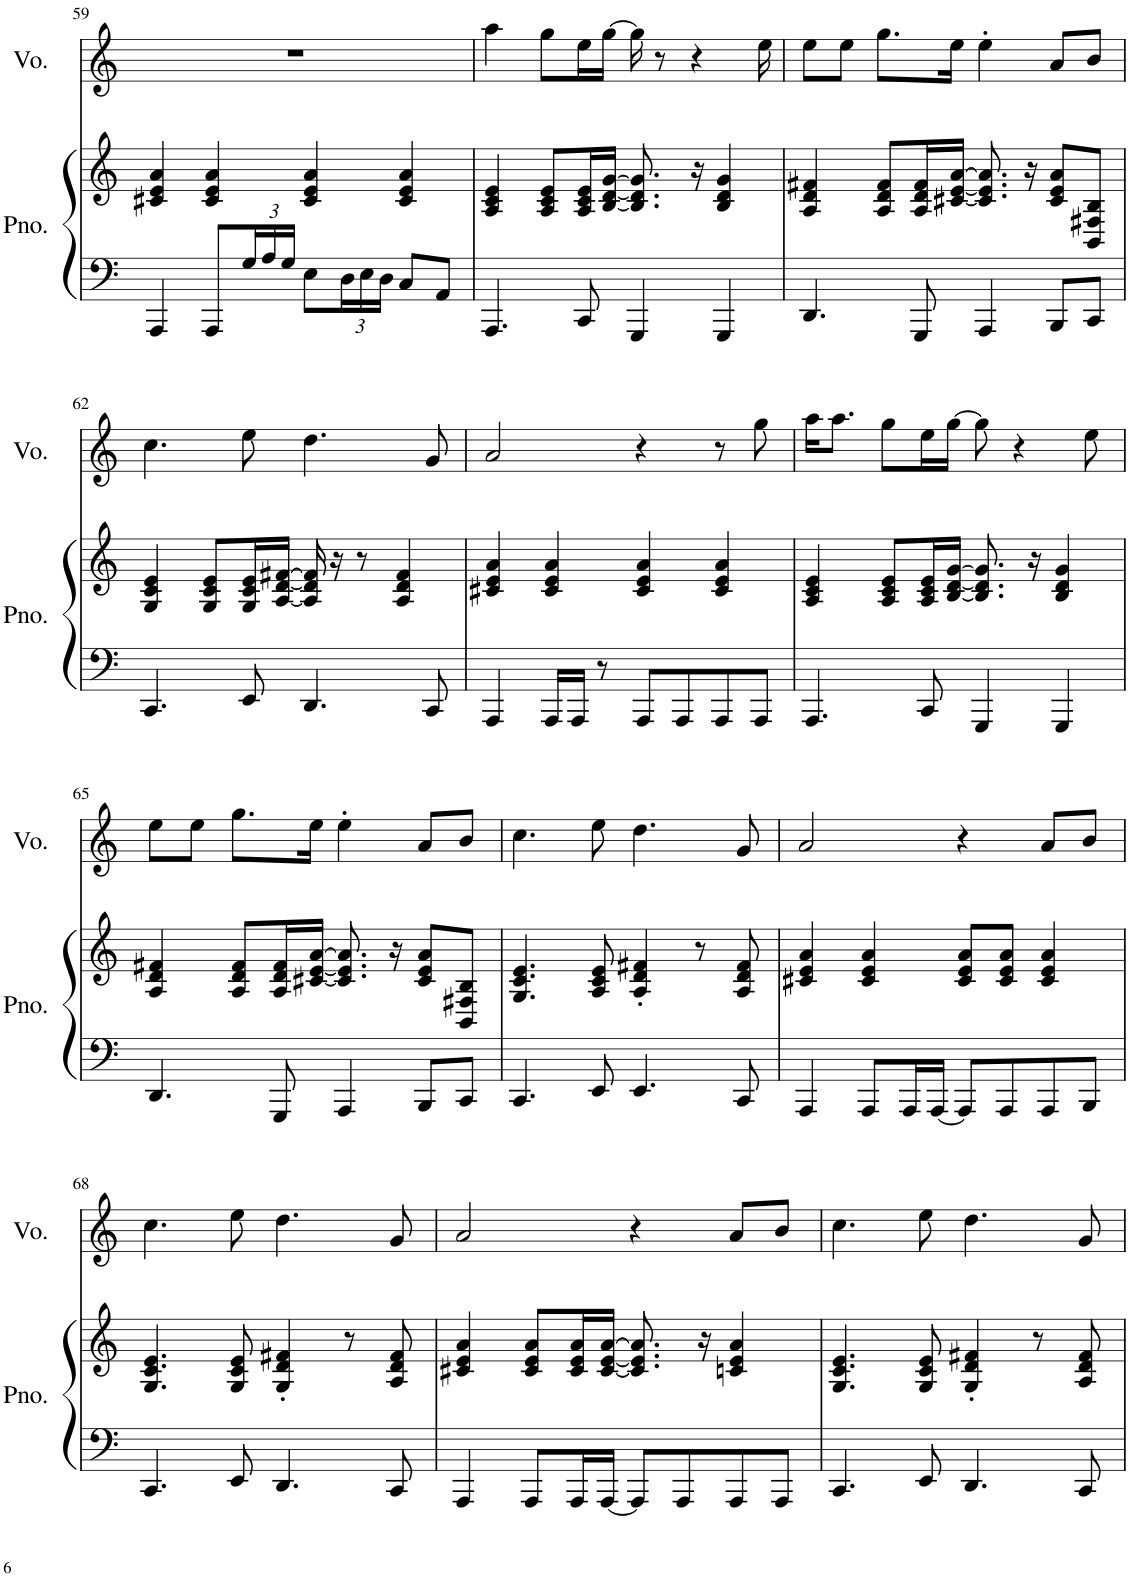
**kern	**kern	**kern
*part2	*part2	*part1
*staff3	*staff2	*staff1
*I"Piano	*	*I"Voice
*I'Pno.	*	*I'Vo.
!!LO:PB:g=z
*clefF4	*clefG2	*clefG2
*k[]	*k[]	*k[]
*M4/4	*M4/4	*M4/4
=59	=59	=59
4AAA/	4c#X/ 4e/ 4a/	1r
8AAA/L	4c#/ 4e/ 4a/	.
*Xbrackettup	*	*
24G/L	.	.
24A/	.	.
24G/JJ	.	.
8E\L	4c#/ 4e/ 4a/	.
24D\L	.	.
24E\	.	.
24D\JJ	.	.
8C/L	4c#/ 4e/ 4a/	.
8AA/J	.	.
=60	=60	=60
4.AAA/	4A/ 4c/ 4e/	4aa\
.	8A/ 8c/ 8e/L	8gg\L
8CC/	16A/ 16c/ 16e/L	16ee\L
.	[16B/ [16d/ [16g/JJ	[16gg\JJ
4GGG/	8.B/] 8.d/] 8.g/]	16gg\]
.	.	8r
.	16r	4r
4GGG/	4B/ 4d/ 4g/	.
.	.	16ee\
=61	=61	=61
4.DD/	4A/ 4d/ 4f#X/	8ee\L
.	.	8ee\J
.	8A/ 8d/ 8f#/L	8.gg\L
8GGG/	16A/ 16d/ 16f#/L	.
.	[16c#X/ [16e/ [16a/JJ	16ee\Jk
4AAA/	8.c#/] 8.e/] 8.a/]	4ee'\
.	16r	.
8BBB/L	8c#/ 8e/ 8a/L	8a/L
8CC/J	8BB/ 8F#X/ 8B/J	8b/J
!!LO:LB:g=z
=62	=62	=62
4.CC/	4G/ 4c/ 4e/	4.cc\
.	8G/ 8c/ 8e/L	.
8EE/	16G/ 16c/ 16e/L	8ee\
.	[16A/ [16d/ [16f#X/JJ	.
4.DD/	16A/] 16d/] 16f#/]	4.dd\
.	16r	.
.	8r	.
.	4A/ 4d/ 4f#/	.
8CC/	.	8g/
=63	=63	=63
4AAA/	4c#X/ 4e/ 4a/	2a/
16AAA/LL	4c#/ 4e/ 4a/	.
16AAA/JJ	.	.
8r	.	.
8AAA/L	4c#/ 4e/ 4a/	4r
8AAA/	.	.
8AAA/	4c#/ 4e/ 4a/	8r
8AAA/J	.	8gg\
=64	=64	=64
4.AAA/	4A/ 4c/ 4e/	16aa\KL
.	.	8.aa\J
.	8A/ 8c/ 8e/L	8gg\L
8CC/	16A/ 16c/ 16e/L	16ee\L
.	[16B/ [16d/ [16g/JJ	[16gg\JJ
4GGG/	8.B/] 8.d/] 8.g/]	8gg\]
.	.	4r
.	16r	.
4GGG/	4B/ 4d/ 4g/	.
.	.	8ee\
!!LO:LB:g=z
=65	=65	=65
4.DD/	4A/ 4d/ 4f#X/	8ee\L
.	.	8ee\J
.	8A/ 8d/ 8f#/L	8.gg\L
8GGG/	16A/ 16d/ 16f#/L	.
.	[16c#X/ [16e/ [16a/JJ	16ee\Jk
4AAA/	8.c#/] 8.e/] 8.a/]	4ee'\
.	16r	.
8BBB/L	8c#/ 8e/ 8a/L	8a/L
8CC/J	8BB/ 8F#X/ 8B/J	8b/J
=66	=66	=66
4.CC/	4.G/ 4.c/ 4.e/	4.cc\
8EE/	8A/ 8c/ 8e/	8ee\
4.EE/	4A/' 4d/' 4f#X/'	4.dd\
.	8r	.
8CC/	8A/ 8d/ 8f#/	8g/
=67	=67	=67
4AAA/	4c#X/ 4e/ 4a/	2a/
8AAA/L	4c#/ 4e/ 4a/	.
16AAA/L	.	.
[16AAA/JJ	.	.
8AAA/L]	8c#/ 8e/ 8a/L	4r
8AAA/	8c#/ 8e/ 8a/J	.
8AAA/	4c#/ 4e/ 4a/	8a/L
8BBB/J	.	8b/J
!!LO:LB:g=z
=68	=68	=68
4.CC/	4.G/ 4.c/ 4.e/	4.cc\
8EE/	8G/ 8c/ 8e/	8ee\
4.DD/	4G/' 4d/' 4f#X/'	4.dd\
.	8r	.
8CC/	8A/ 8d/ 8f#/	8g/
=69	=69	=69
4AAA/	4c#X/ 4e/ 4a/	2a/
8AAA/L	8c#/ 8e/ 8a/L	.
16AAA/L	16c#/ 16e/ 16a/L	.
[16AAA/JJ	[16c#/ [16e/ [16a/JJ	.
8AAA/L]	8.c#/] 8.e/] 8.a/]	4r
8AAA/	.	.
.	16r	.
8AAA/	4cn/ 4e/ 4a/	8a/L
8AAA/J	.	8b/J
=70	=70	=70
4.CC/	4.G/ 4.c/ 4.e/	4.cc\
8EE/	8G/ 8c/ 8e/	8ee\
4.DD/	4G/' 4d/' 4f#X/'	4.dd\
.	8r	.
8CC/	8A/ 8d/ 8f#/	8g/
=	=	=
*-	*-	*-
